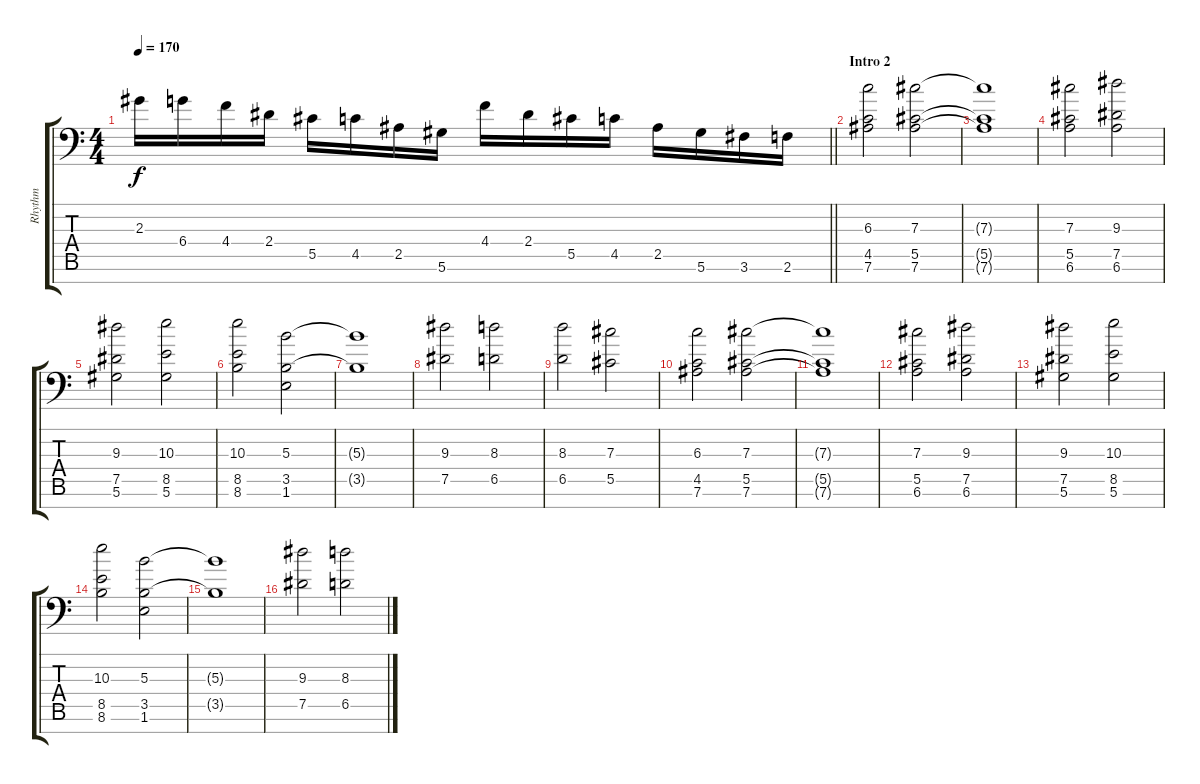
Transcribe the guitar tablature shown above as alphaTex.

\track ("Rhythm" "Rhythm") {instrument distortionguitar}
\staff {score tabs}
\tuning (Eb4 Bb3 Gb3 Db3 Ab2 Eb2 Bb1) {hide}
\ts (4 4)
\tempo 170
\clef f4
\barLineRight lightlight
\ks c
2.3.16{dy f} 6.4.16 4.4.16 2.4.16 5.5.16 4.5.16 2.5.16 5.6.16 4.4.16 2.4.16 5.5.16 4.5.16 2.5.16 5.6.16 3.6.16 2.6.16 |
\section ("" "Intro 2")
(6.3 4.5 7.6).2 (7.3 5.5 7.6).2 |
(7.3{t} 5.5{t} 7.6{t}).1 |
(7.3 5.5 6.6).2 (9.3 7.5 6.6).2 |
(9.3 7.5 5.6).2 (10.3 8.5 5.6).2 |
(10.3 8.5 8.6).2 (5.3 3.5 1.6).2 |
(5.3{t} 3.5{t}).1 |
(9.3 7.5).2 (8.3 6.5).2 |
(8.3 6.5).2 (7.3 5.5).2 |
(6.3 4.5 7.6).2 (7.3 5.5 7.6).2 |
(7.3{t} 5.5{t} 7.6{t}).1 |
(7.3 5.5 6.6).2 (9.3 7.5 6.6).2 |
(9.3 7.5 5.6).2 (10.3 8.5 5.6).2 |
(10.3 8.5 8.6).2 (5.3 3.5 1.6).2 |
(5.3{t} 3.5{t}).1 |
(9.3 7.5).2 (8.3 6.5).2
